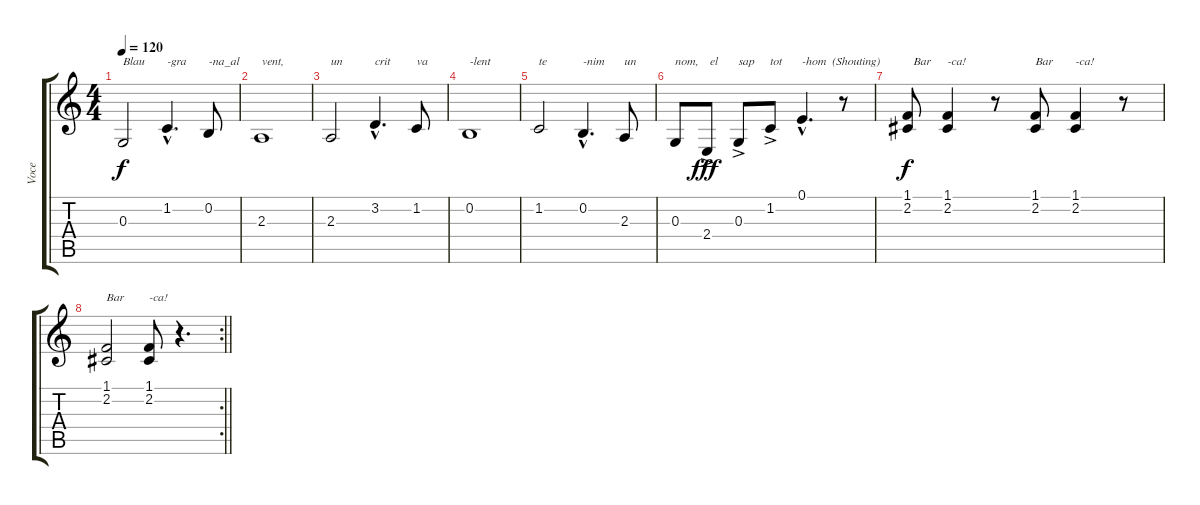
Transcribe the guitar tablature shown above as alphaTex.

\track ("Voce" "Voce") {instrument cello}
\staff {score tabs}
\tuning (E4 B3 G3 D3 A2 E2) {hide}
\ts (4 4)
\tempo 120
\clef g2
\ks c
0.3.2{txt "Blau" dy f} 1.2{hac}.4{d txt "-gra"} 0.2.8{txt "-na_al"} |
2.3.1{txt "vent,"} |
2.3.2{txt "un"} 3.2{hac}.4{d txt "crit"} 1.2.8{txt "va"} |
0.2.1{txt "-lent"} |
1.2.2{txt "te"} 0.2{hac}.4{d txt "-nim"} 2.3.8{txt "un"} |
0.3.8{txt "nom,"} 2.4{ac}.8{txt " el" dy fff} 0.3{ac}.8{txt "sap"} 1.2{ac}.8{txt "tot"} 0.1{hac}.4{d txt "-hom  (Shouting)"} r.8 |
(1.1 2.2).8{txt "  Bar" dy f} (1.1 2.2).4{txt "-ca!"} r.8 (1.1 2.2).8{txt "Bar"} (1.1 2.2).4{txt "-ca!"} r.8 |
\rc 2
\barLineRight lightlight
(1.1 2.2).2{txt "Bar"} (1.1 2.2).8{txt "-ca!"} r.4{d}
